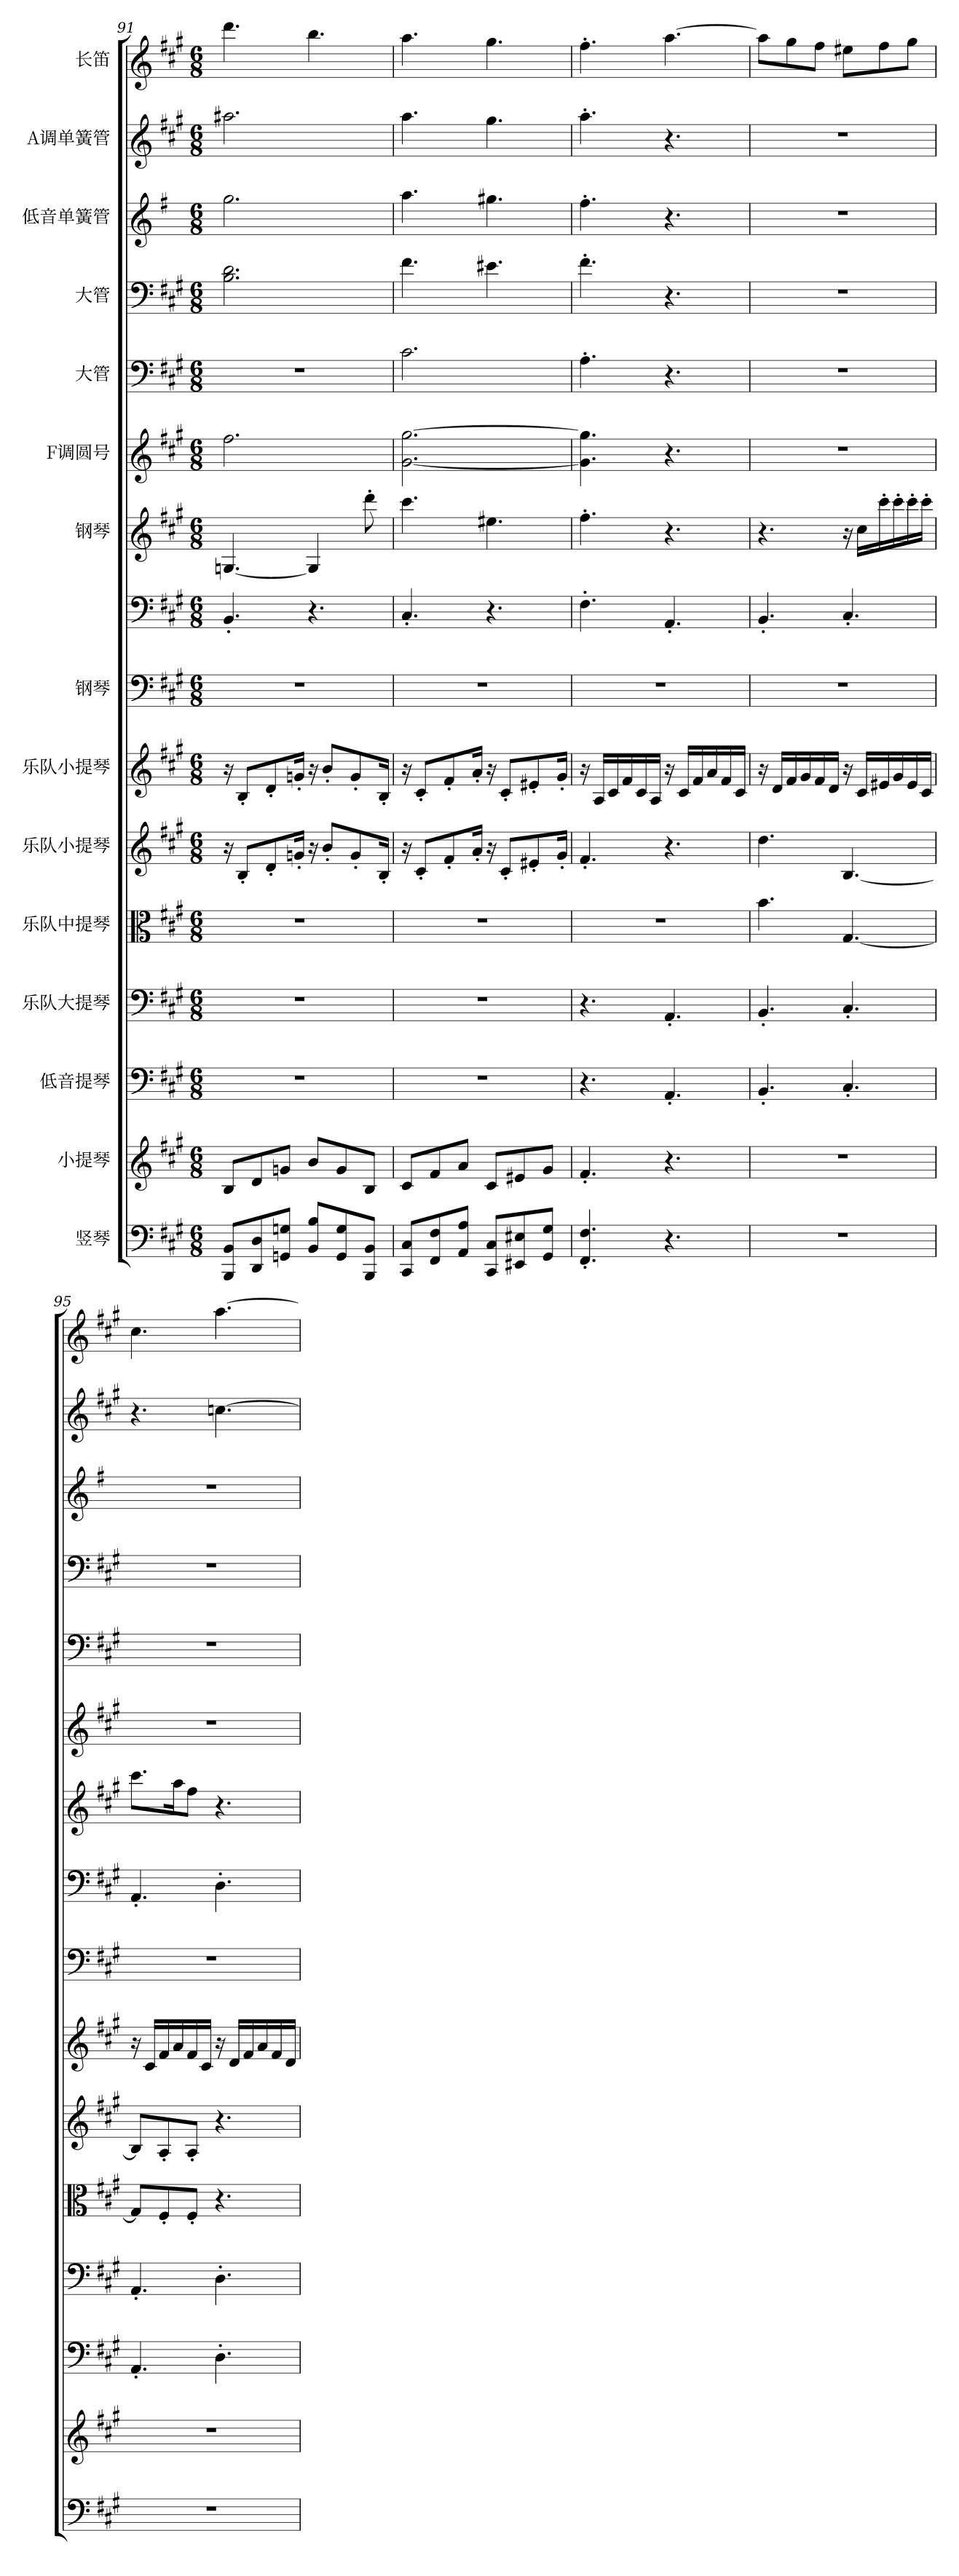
**kern	**kern	**kern	**kern	**kern	**kern	**kern	**kern	**kern	**kern	**kern	**kern	**kern	**kern	**kern	**kern
*part15	*part14	*part13	*part12	*part11	*part10	*part9	*part8	*part8	*part7	*part6	*part5	*part4	*part3	*part2	*part1
*staff16	*staff15	*staff14	*staff13	*staff12	*staff11	*staff10	*staff9	*staff8	*staff7	*staff6	*staff5	*staff4	*staff3	*staff2	*staff1
*I"竖琴	*I"小提琴	*I"低音提琴	*I"乐队大提琴	*I"乐队中提琴	*I"乐队小提琴	*I"乐队小提琴	*I"钢琴	*	*I"钢琴	*I"F调圆号	*I"大管	*I"大管	*I"低音单簧管	*I"A调单簧管	*I"长笛
!!LO:PB:g=z
*clefF4	*clefG2	*clefF4	*clefF4	*clefC3	*clefG2	*clefG2	*clefF4	*clefF4	*clefG2	*clefG2	*clefF4	*clefF4	*clefG2	*clefG2	*clefG2
*	*	*ITrd7c12	*	*	*	*	*	*	*	*ITrd4c7	*	*	*ITrd8c14	*ITrd2c3	*
*k[f#c#g#]	*k[f#c#g#]	*k[f#c#g#]	*k[f#c#g#]	*k[f#c#g#]	*k[f#c#g#]	*k[f#c#g#]	*k[f#c#g#]	*k[f#c#g#]	*k[f#c#g#]	*k[f#c#]	*k[f#c#g#]	*k[f#c#g#]	*k[f#]	*k[f#c#g#d#a#e#]	*k[f#c#g#]
*M6/8	*M6/8	*M6/8	*M6/8	*M6/8	*M6/8	*M6/8	*M6/8	*M6/8	*M6/8	*M6/8	*M6/8	*M6/8	*M6/8	*M6/8	*M6/8
=91	=91	=91	=91	=91	=91	=91	=91	=91	=91	=91	=91	=91	=91	=91	=91
8BBB/ 8BB/L	8B/L	2.r	2.r	2.r	16r	16r	2.r	4.BB'/	[4.Gn/	2.b\	2.r	2.B\ 2.d\	2.g\	2.ff##X\	4.ddd\
.	.	.	.	.	8B'/L	8B'/L	.	.	.	.	.	.	.	.	.
8DD/ 8D/	8d/	.	.	.	.	.	.	.	.	.	.	.	.	.	.
.	.	.	.	.	8d'/	8d'/	.	.	.	.	.	.	.	.	.
8GGn/ 8Gn/J	8gn/J	.	.	.	.	.	.	.	.	.	.	.	.	.	.
.	.	.	.	.	16gn'/Jk	16gn'/Jk	.	.	.	.	.	.	.	.	.
8BB/ 8B/L	8b/L	.	.	.	16r	16r	.	4.r	4G/]	.	.	.	.	.	4.bb\
.	.	.	.	.	8b'/L	8b'/L	.	.	.	.	.	.	.	.	.
8GG/ 8G/	8g/	.	.	.	.	.	.	.	.	.	.	.	.	.	.
.	.	.	.	.	8g'/	8g'/	.	.	.	.	.	.	.	.	.
8BBB/ 8BB/J	8B/J	.	.	.	.	.	.	.	8ddd'\	.	.	.	.	.	.
.	.	.	.	.	16B'/Jk	16B'/Jk	.	.	.	.	.	.	.	.	.
=92	=92	=92	=92	=92	=92	=92	=92	=92	=92	=92	=92	=92	=92	=92	=92
8CC#/ 8C#/L	8c#/L	2.r	2.r	2.r	16r	16r	2.r	4.C#'/	4.ccc#\	[2.c#\ [2.cc#\	2.c#\	4.f#\	4.a\	4.ff#\	4.aa\
.	.	.	.	.	8c#'/L	8c#'/L	.	.	.	.	.	.	.	.	.
8FF#/ 8F#/	8f#/	.	.	.	.	.	.	.	.	.	.	.	.	.	.
.	.	.	.	.	8f#'/	8f#'/	.	.	.	.	.	.	.	.	.
8AA/ 8A/J	8a/J	.	.	.	.	.	.	.	.	.	.	.	.	.	.
.	.	.	.	.	16a'/Jk	16a'/Jk	.	.	.	.	.	.	.	.	.
8CC#/ 8C#/L	8c#/L	.	.	.	16r	16r	.	4.r	4.ee#X\	.	.	4.e#X\	4.g#X\	4.ee#\	4.gg#\
.	.	.	.	.	8c#'/L	8c#'/L	.	.	.	.	.	.	.	.	.
8EE#X/ 8E#X/	8e#X/	.	.	.	.	.	.	.	.	.	.	.	.	.	.
.	.	.	.	.	8e#X'/	8e#X'/	.	.	.	.	.	.	.	.	.
8GG#/ 8G#/J	8g#/J	.	.	.	.	.	.	.	.	.	.	.	.	.	.
.	.	.	.	.	16g#'/Jk	16g#'/Jk	.	.	.	.	.	.	.	.	.
=93	=93	=93	=93	=93	=93	=93	=93	=93	=93	=93	=93	=93	=93	=93	=93
*	*	*	*	*	*	*	*	*	*	*	*	*	*	*	*MM41
4.FF#/' 4.F#/'	4.f#'/	4.r	4.r	2.r	4.f#'/	16r	2.r	4.F#'\	4.ff#'\	4.c#\] 4.cc#\]	4.A'\	4.f#'\	4.f#'\	4.ff#'\	4.ff#'\
.	.	.	.	.	.	16A/LL	.	.	.	.	.	.	.	.	.
.	.	.	.	.	.	16c#/	.	.	.	.	.	.	.	.	.
.	.	.	.	.	.	16f#/	.	.	.	.	.	.	.	.	.
.	.	.	.	.	.	16c#/	.	.	.	.	.	.	.	.	.
.	.	.	.	.	.	16A/JJ	.	.	.	.	.	.	.	.	.
4.r	4.r	4.AAA'/	4.AA'/	.	4.r	16r	.	4.AA'/	4.r	4.r	4.r	4.r	4.r	4.r	[4.aa\
.	.	.	.	.	.	16c#/LL	.	.	.	.	.	.	.	.	.
.	.	.	.	.	.	16f#/	.	.	.	.	.	.	.	.	.
.	.	.	.	.	.	16a/	.	.	.	.	.	.	.	.	.
.	.	.	.	.	.	16f#/	.	.	.	.	.	.	.	.	.
.	.	.	.	.	.	16c#/JJ	.	.	.	.	.	.	.	.	.
!!LO:PB:g=z
=94	=94	=94	=94	=94	=94	=94	=94	=94	=94	=94	=94	=94	=94	=94	=94
2.r	2.r	4.BBB'/	4.BB'/	4.b\	4.dd\	16r	2.r	4.BB'/	4.r	2.r	2.r	2.r	2.r	2.r	8aa\L]
.	.	.	.	.	.	16d/LL	.	.	.	.	.	.	.	.	.
.	.	.	.	.	.	16f#/	.	.	.	.	.	.	.	.	8gg#\
.	.	.	.	.	.	16g#/	.	.	.	.	.	.	.	.	.
.	.	.	.	.	.	16f#/	.	.	.	.	.	.	.	.	8ff#\J
.	.	.	.	.	.	16d/JJ	.	.	.	.	.	.	.	.	.
.	.	4.CC#'/	4.C#'/	[4.G#/	[4.B/	16r	.	4.C#'/	16r	.	.	.	.	.	8ee#X\L
.	.	.	.	.	.	16c#/LL	.	.	16cc#\LL	.	.	.	.	.	.
.	.	.	.	.	.	16e#X/	.	.	16ccc#'\	.	.	.	.	.	8ff#\
.	.	.	.	.	.	16g#/	.	.	16ccc#'\	.	.	.	.	.	.
.	.	.	.	.	.	16e#/	.	.	16ccc#'\	.	.	.	.	.	8gg#\J
.	.	.	.	.	.	16c#/JJ	.	.	16ccc#'\JJ	.	.	.	.	.	.
=95	=95	=95	=95	=95	=95	=95	=95	=95	=95	=95	=95	=95	=95	=95	=95
2.r	2.r	4.AAA'/	4.AA'/	8G#/L]	8B/L]	16r	2.r	4.AA'/	8.ccc#\L	2.r	2.r	2.r	2.r	4.r	4.cc#\
.	.	.	.	.	.	16c#/LL	.	.	.	.	.	.	.	.	.
.	.	.	.	8F#'/	8A'/	16f#/	.	.	.	.	.	.	.	.	.
.	.	.	.	.	.	16a/	.	.	16aa\K	.	.	.	.	.	.
.	.	.	.	8F#'/J	8A'/J	16f#/	.	.	8ff#\J	.	.	.	.	.	.
.	.	.	.	.	.	16c#/JJ	.	.	.	.	.	.	.	.	.
.	.	4.DD'\	4.D'\	4.r	4.r	16r	.	4.D'\	4.r	.	.	.	.	[4.an\	[4.aa\
.	.	.	.	.	.	16d/LL	.	.	.	.	.	.	.	.	.
.	.	.	.	.	.	16f#/	.	.	.	.	.	.	.	.	.
.	.	.	.	.	.	16a/	.	.	.	.	.	.	.	.	.
.	.	.	.	.	.	16f#/	.	.	.	.	.	.	.	.	.
.	.	.	.	.	.	16d/JJ	.	.	.	.	.	.	.	.	.
=	=	=	=	=	=	=	=	=	=	=	=	=	=	=	=
*-	*-	*-	*-	*-	*-	*-	*-	*-	*-	*-	*-	*-	*-	*-	*-
